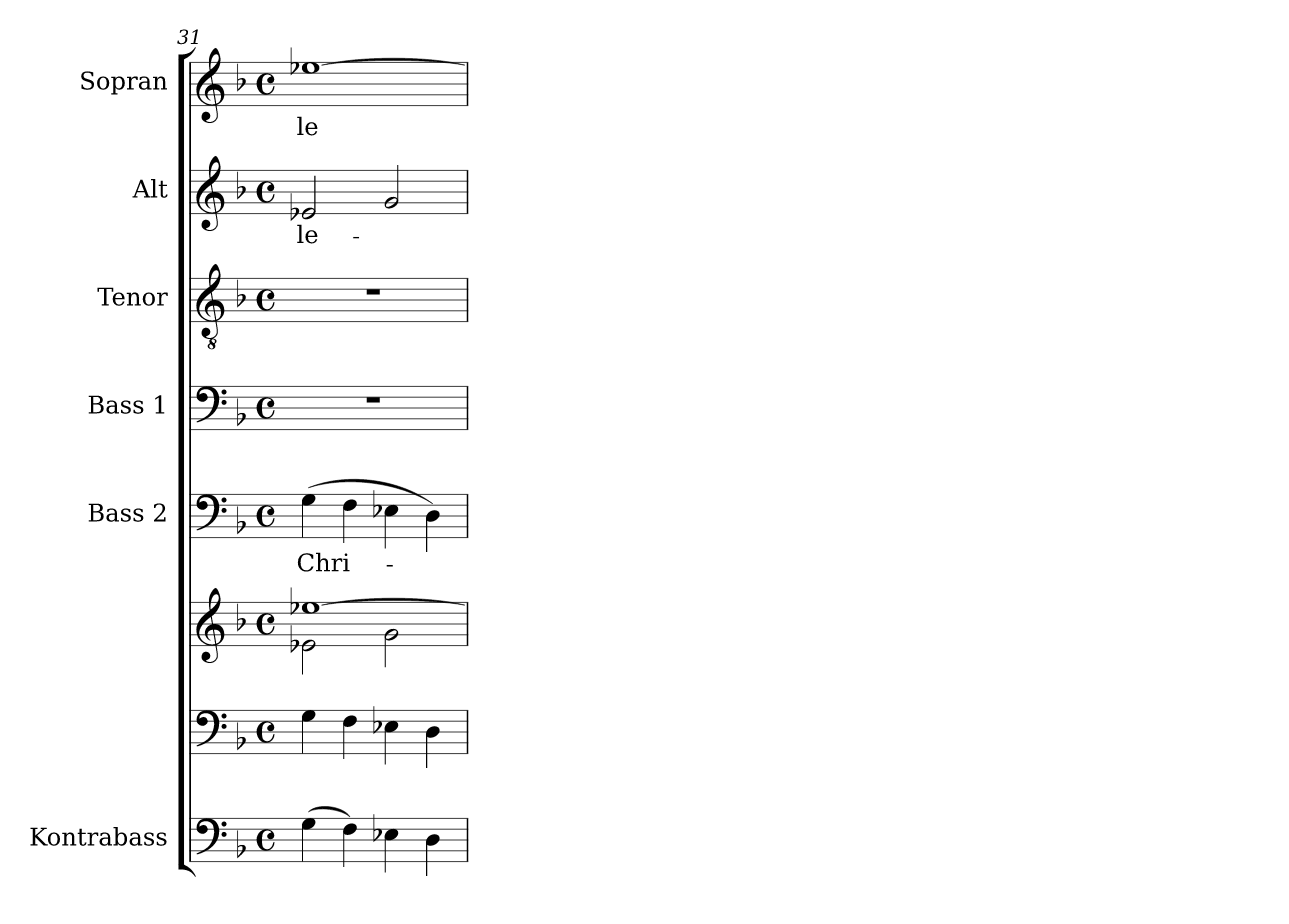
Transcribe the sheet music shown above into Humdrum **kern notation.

**kern	**kern	**kern	**kern	**text	**kern	**kern	**kern	**text	**kern	**text
*part7	*part6	*part6	*part5	*part5	*part4	*part3	*part2	*part2	*part1	*part1
*staff8	*staff7	*staff6	*staff5	*staff5	*staff4	*staff3	*staff2	*staff2	*staff1	*staff1
*I"Kontrabass	*	*	*I"Bass 2	*	*I"Bass 1	*I"Tenor	*I"Alt	*	*I"Sopran	*
*I'Kb.	*	*	*I'B. 2	*	*I'B. 1	*I'T.	*I'A.	*	*I'S.	*
*clefF4	*clefF4	*clefG2	*clefF4	*	*clefF4	*clefGv2	*clefG2	*	*clefG2	*
*ITrd7c12	*	*	*	*	*	*	*	*	*	*
*k[b-]	*k[b-]	*k[b-]	*k[b-]	*	*k[b-]	*k[b-]	*k[b-]	*	*k[b-]	*
*F:	*F:	*F:	*F:	*	*F:	*F:	*F:	*	*F:	*
*M4/4	*M4/4	*M4/4	*M4/4	*	*M4/4	*M4/4	*M4/4	*	*M4/4	*
*met(c)	*met(c)	*met(c)	*met(c)	*	*met(c)	*met(c)	*met(c)	*	*met(c)	*
=31	=31	=31	=31	=31	=31	=31	=31	=31	=31	=31
*	*	*^	*	*	*	*	*	*	*	*
!	!	!	!	!	!LO:LY:b	!	!	!	!LO:LY:b	!	!LO:LY:b
(>4GG\	4G\	[>1ee-X	2e-X\	(>4G\	Chri-	1r	1r	2e-X/	-le-	[1ee-X	-le-
4FF\)	4F\	.	.	4F\	.	.	.	.	.	.	.
4EE-X\	4E-X\	.	2g\	4E-X\	.	.	.	2g/	.	.	.
4DD\	4D\	.	.	4D\)	.	.	.	.	.	.	.
*	*	*v	*v	*	*	*	*	*	*	*	*
=	=	=	=	=	=	=	=	=	=	=
*-	*-	*-	*-	*-	*-	*-	*-	*-	*-	*-
